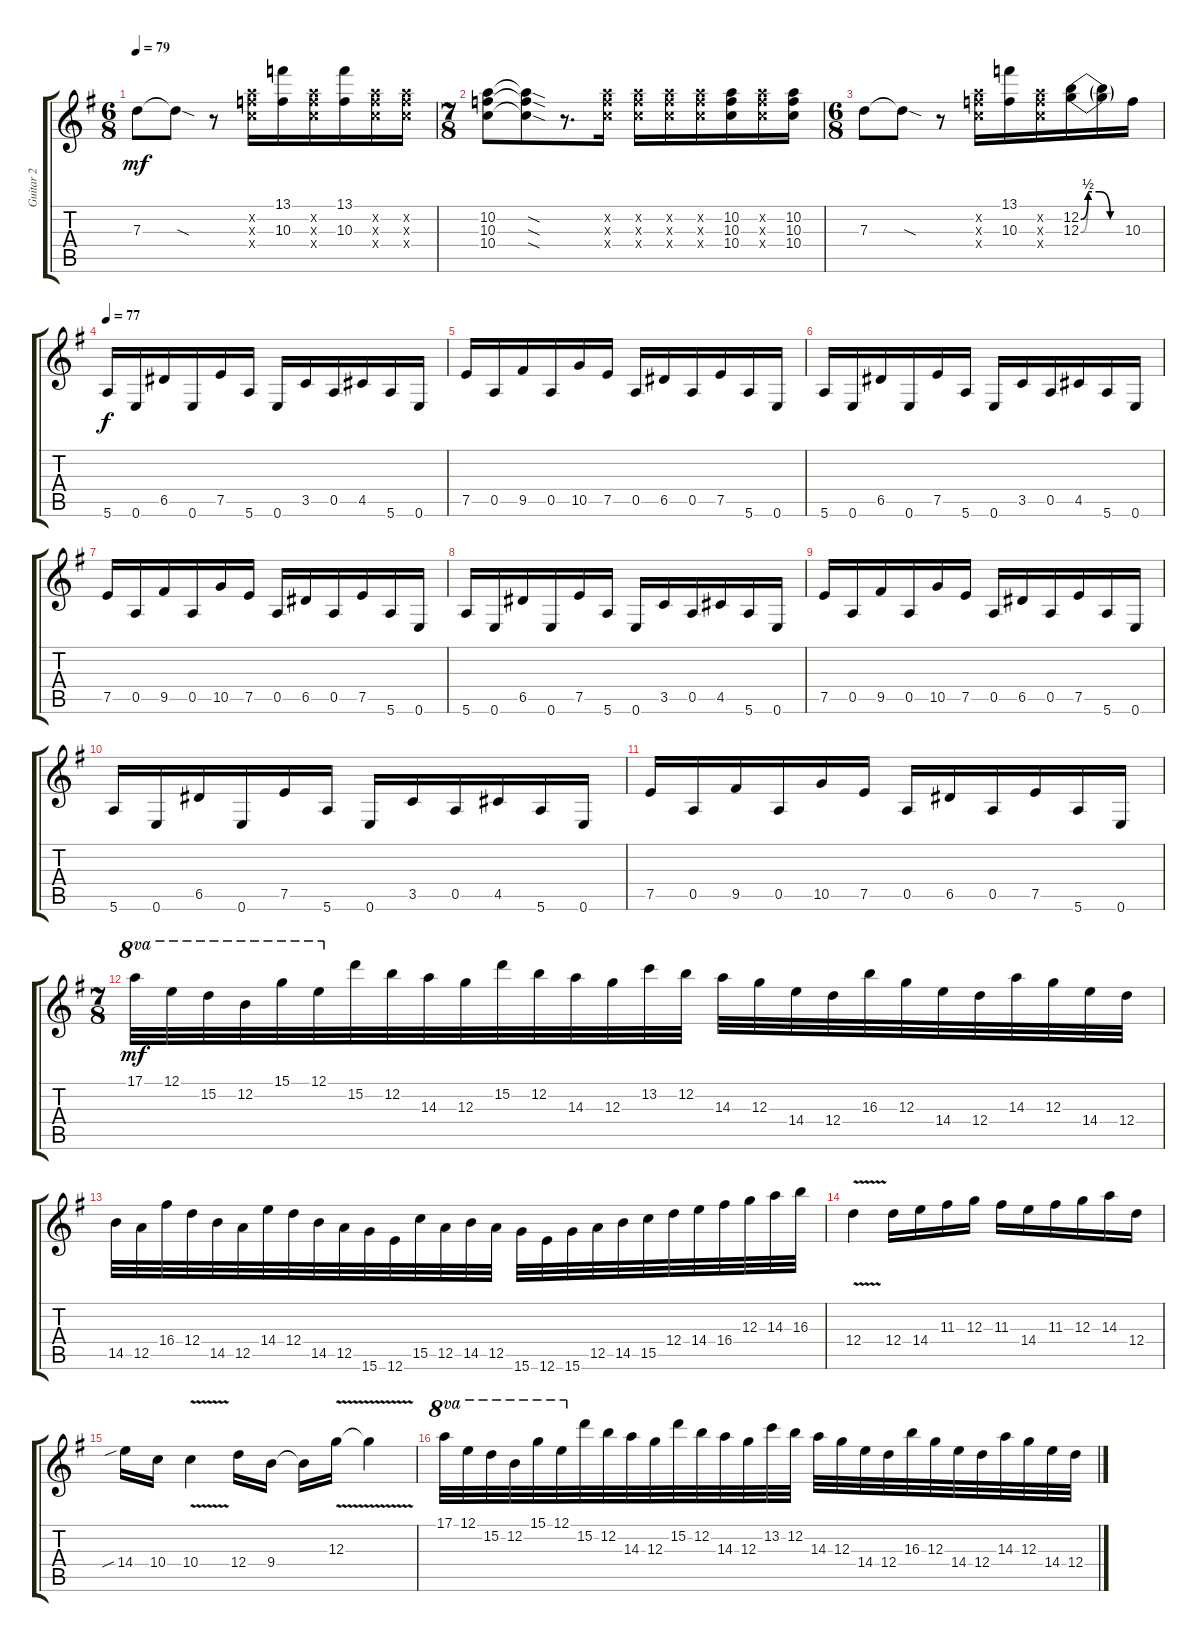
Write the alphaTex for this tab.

\track ("Guitar 2" "Guitar 2") {instrument distortionguitar}
\staff {score tabs}
\tuning (E4 B3 G3 D3 A2 E2) {hide}
\ts (6 8)
\tempo 79
\clef g2
\ks g
7.3.8{dy mf} 7.3{sod t}.8 r.8 (10.2{x} 10.3{x} 10.4{x}).16 (13.1 10.3).16 (10.2{x} 10.3{x} 10.4{x}).16 (13.1 10.3).16 (10.2{x} 10.3{x} 10.4{x}).16 (10.2{x} 10.3{x} 10.4{x}).16 |
\ts (7 8)
(10.2 10.3 10.4).8 (10.2{sod t} 10.3{sod t} 10.4{sod t}).8 r.8{d} (10.2{x} 10.3{x} 10.4{x}).16 (10.2{x} 10.3{x} 10.4{x}).16 (10.2{x} 10.3{x} 10.4{x}).16 (10.2{x} 10.3{x} 10.4{x}).16 (10.2 10.3 10.4).16 (10.2{x} 10.3{x} 10.4{x}).16 (10.2 10.3 10.4).16 |
\ts (6 8)
7.3.8 7.3{sod t}.8 r.8 (10.2{x} 10.3{x} 10.4{x}).16 (13.1 10.3).16 (10.2{x} 10.3{x} 10.4{x}).16 (12.2{be (custom 0 0 10 2 25 2 40 0 60 0)} 12.3{be (custom 0 0 10 2 25 2 40 0 60 0)}).16 (12.2{t} 12.3{t}).16 10.3.16 |
\tempo 77
5.6.16{dy f} 0.6.16 6.5.16 0.6.16 7.5.16 5.6.16 0.6.16 3.5.16 0.5.16 4.5.16 5.6.16 0.6.16 |
7.5.16 0.5.16 9.5.16 0.5.16 10.5.16 7.5.16 0.5.16 6.5.16 0.5.16 7.5.16 5.6.16 0.6.16 |
5.6.16 0.6.16 6.5.16 0.6.16 7.5.16 5.6.16 0.6.16 3.5.16 0.5.16 4.5.16 5.6.16 0.6.16 |
7.5.16 0.5.16 9.5.16 0.5.16 10.5.16 7.5.16 0.5.16 6.5.16 0.5.16 7.5.16 5.6.16 0.6.16 |
5.6.16 0.6.16 6.5.16 0.6.16 7.5.16 5.6.16 0.6.16 3.5.16 0.5.16 4.5.16 5.6.16 0.6.16 |
7.5.16 0.5.16 9.5.16 0.5.16 10.5.16 7.5.16 0.5.16 6.5.16 0.5.16 7.5.16 5.6.16 0.6.16 |
5.6.16 0.6.16 6.5.16 0.6.16 7.5.16 5.6.16 0.6.16 3.5.16 0.5.16 4.5.16 5.6.16 0.6.16 |
7.5.16 0.5.16 9.5.16 0.5.16 10.5.16 7.5.16 0.5.16 6.5.16 0.5.16 7.5.16 5.6.16 0.6.16 |
\ts (7 8)
17.1.32{ot 8va dy mf} 12.1.32{ot 8va} 15.2.32{ot 8va} 12.2.32{ot 8va} 15.1.32{ot 8va} 12.1.32{ot 8va} 15.2.32 12.2.32 14.3.32 12.3.32 15.2.32 12.2.32 14.3.32 12.3.32 13.2.32 12.2.32 14.3.32 12.3.32 14.4.32 12.4.32 16.3.32 12.3.32 14.4.32 12.4.32 14.3.32 12.3.32 14.4.32 12.4.32 |
14.5.32 12.5.32 16.4.32 12.4.32 14.5.32 12.5.32 14.4.32 12.4.32 14.5.32 12.5.32 15.6.32 12.6.32 15.5.32 12.5.32 14.5.32 12.5.32 15.6.32 12.6.32 15.6.32 12.5.32 14.5.32 15.5.32 12.4.32 14.4.32 16.4.32 12.3.32 14.3.32 16.3.32 |
12.4{v}.4 12.4.16 14.4.16 11.3.16 12.3.16 11.3.16 14.4.16 11.3.16 12.3.16 14.3.16 12.4.16 |
14.4{sib}.16 10.4.16 10.4{v}.4 12.4.16 9.4.16 9.4{t}.16 12.3{v}.16 12.3{v t}.4 |
17.1.32{ot 8va} 12.1.32{ot 8va} 15.2.32{ot 8va} 12.2.32{ot 8va} 15.1.32{ot 8va} 12.1.32{ot 8va} 15.2.32 12.2.32 14.3.32 12.3.32 15.2.32 12.2.32 14.3.32 12.3.32 13.2.32 12.2.32 14.3.32 12.3.32 14.4.32 12.4.32 16.3.32 12.3.32 14.4.32 12.4.32 14.3.32 12.3.32 14.4.32 12.4.32
